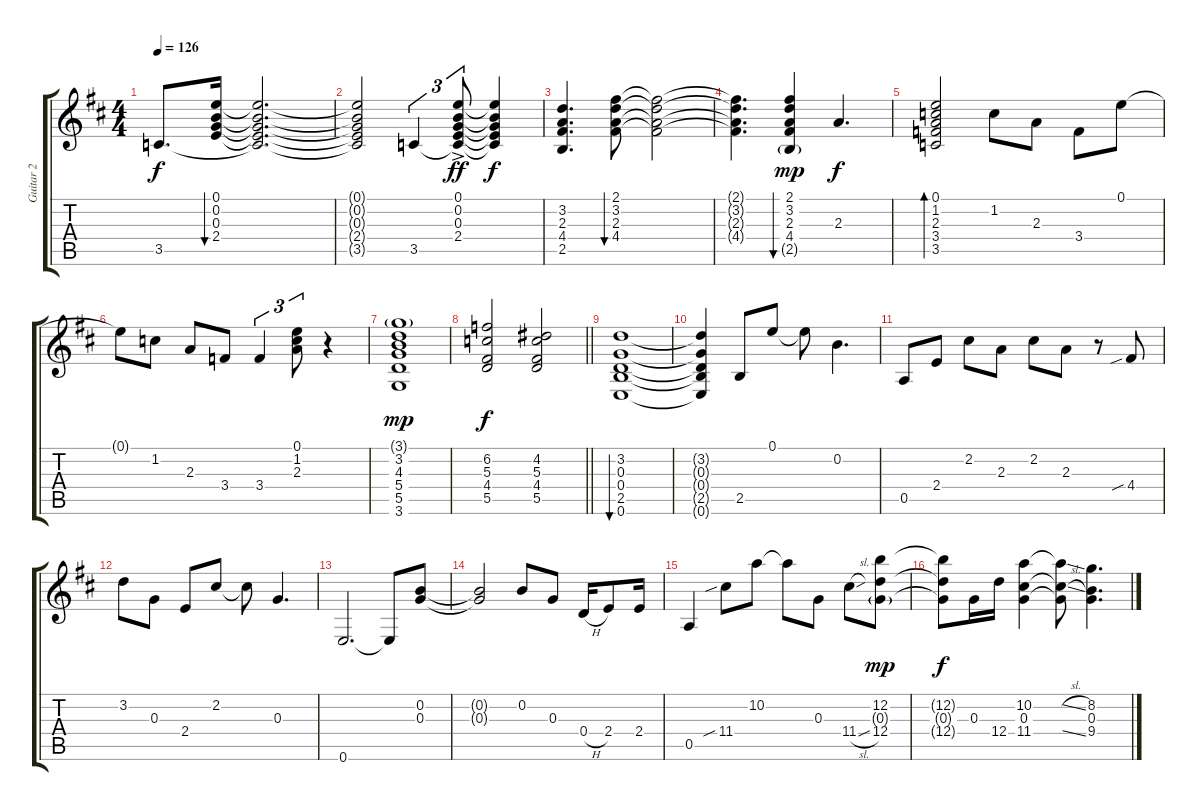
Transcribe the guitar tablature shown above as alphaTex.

\track ("Guitar 2" "Guitar 2") {instrument electricguitarjazz}
\staff {score tabs}
\tuning (E4 B3 G3 D3 A2 E2) {hide}
\ts (4 4)
\tempo 126
\clef g2
\ks d
3.5.8{d dy f} (0.1 0.2 0.3 2.4).16{bu 480} (0.1{t} 0.2{t} 0.3{t} 2.4{t} 3.5{t}).2{d} |
(0.1{t} 0.2{t} 0.3{t} 2.4{t} 3.5{t}).2 3.5.4{tu (3 2)} (0.1{ac} 0.2{ac} 0.3{ac} 2.4{ac} 3.5{t}).8{tu (3 2) dy ff} (0.1{t} 0.2{t} 0.3{t} 2.4{t} 3.5{t}).4{dy f} |
(3.2 2.3 4.4 2.5).4{d} (2.1 3.2 2.3 4.4).8{bu 480} (2.1{t} 3.2{t} 2.3{t} 4.4{t}).2 |
(2.1{t} 3.2{t} 2.3{t} 4.4{t}).4{d} (2.1 3.2 2.3 4.4 2.5{g}).4{bu 480 dy mp} 2.3.4{d dy f} |
(0.1 1.2 2.3 3.4 3.5).2{bd 480} 1.2.8 2.3.8 3.4.8 0.1.8 |
0.1{t}.8 1.2.8 2.3.8 3.4.8 3.4.4{tu (3 2)} (0.1 1.2 2.3).8{tu (3 2)} r.4 |
(3.1{g} 3.2 4.3 5.4 5.5 3.6).1{dy mp} |
\barLineRight lightlight
(6.2 5.3 4.4 5.5).2{dy f} (4.2 5.3 4.4 5.5).2 |
(3.2 0.3 0.4 2.5 0.6).1{bu 480} |
(3.2{t} 0.3{t} 0.4{t} 2.5{t} 0.6{t}).4 2.5.8 0.1.8 0.1{t}.8 0.2.4{d} |
0.5.8 2.4.8 2.2.8 2.3.8 2.2.8 2.3.8 r.8 4.4{sib}.8 |
3.2.8 0.3.8 2.4.8 2.2.8 2.2{t}.8 0.3.4{d} |
0.6.2{d} 0.6{t}.8 (0.2 0.3).8 |
(0.2{t} 0.3{t}).2 0.2.8 0.3.8 0.4{h}.16 2.4.8 2.4.16 |
0.5.4 11.4{sib}.8 10.2.8 10.2{t}.8 0.3.8 11.4{sl}.8 (12.2 0.3{g} 12.4).8{dy mp} |
(12.2{t} 0.3{t} 12.4{t}).8{dy f} 0.3.16 12.4.16 (10.2 0.3 11.4).4 (10.2{sl t} 0.3{t} 11.4{sl t}).8 (8.2 0.3 9.4).4{d}
